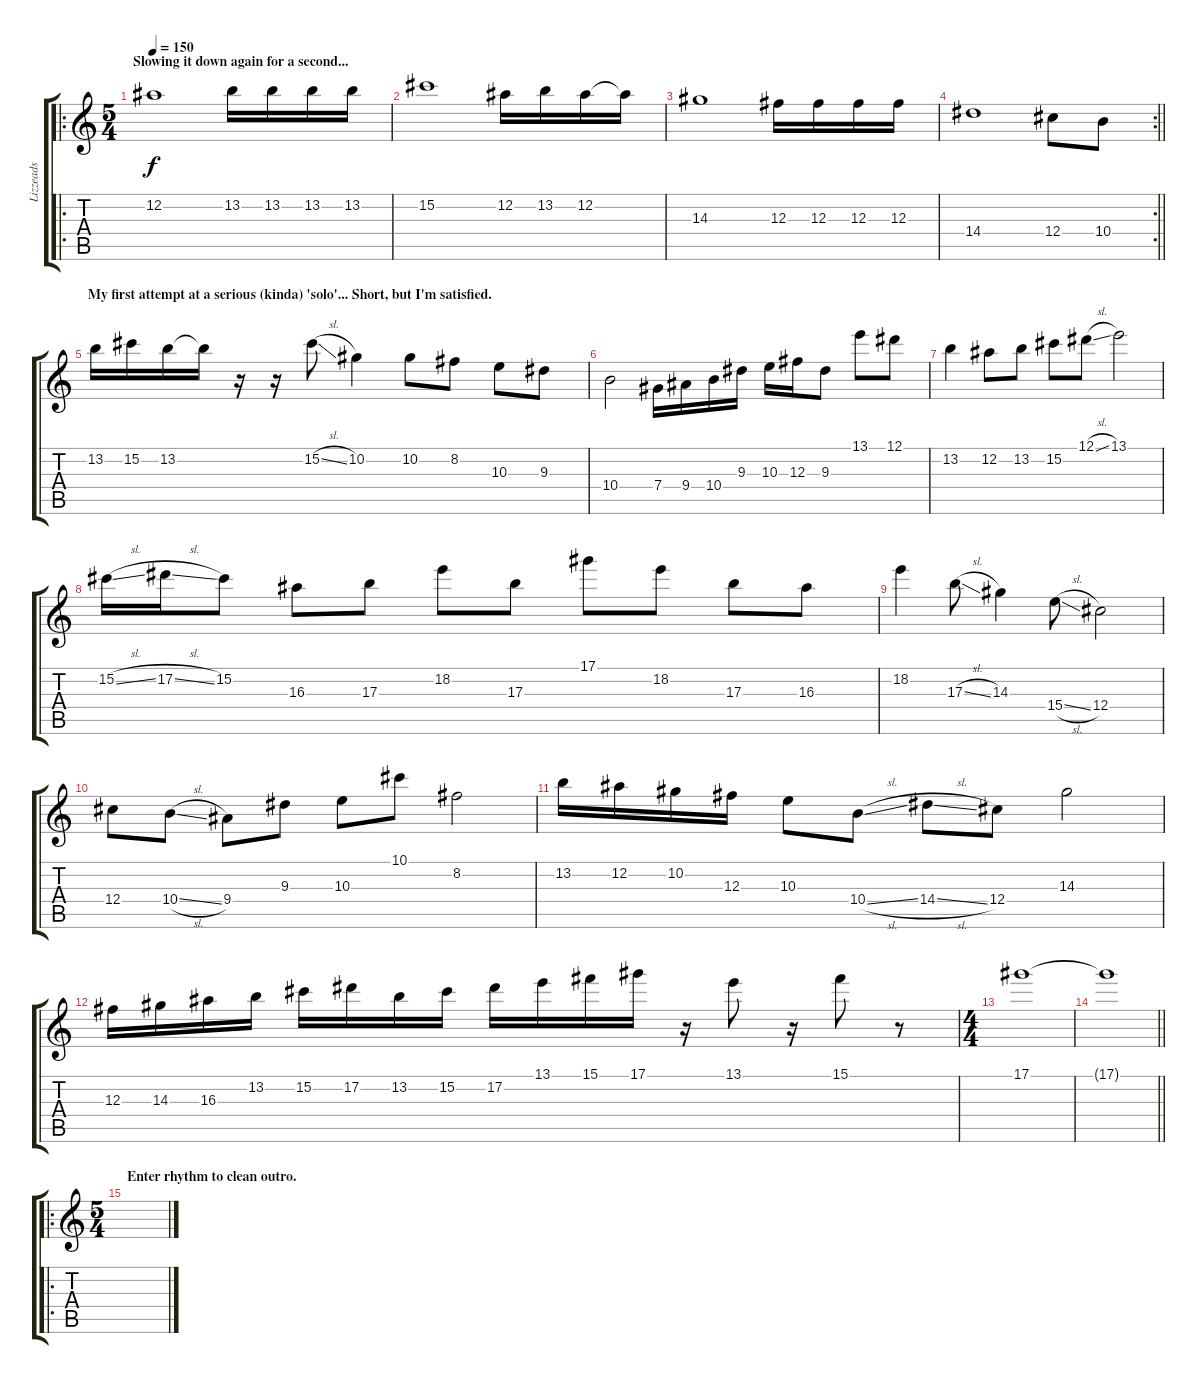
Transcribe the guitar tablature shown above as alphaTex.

\track ("Lizzeads" "Lizzeads") {instrument overdrivenguitar}
\staff {score tabs}
\tuning (Eb4 Bb3 Gb3 Db3 Ab2 Eb2) {hide}
\ro
\ts (5 4)
\section ("" "Slowing it down again for a second...")
\tempo 150
\clef g2
\ks c
12.2.1{dy f} 13.2.16 13.2.16 13.2.16 13.2.16 |
15.2.1 12.2.16 13.2.16 12.2.16 12.2{t}.16 |
14.3.1 12.3.16 12.3.16 12.3.16 12.3.16 |
\rc 2
\barLineRight lightlight
14.4.1 12.4.8 10.4.8 |
\section ("" "My first attempt at a serious (kinda) 'solo'... Short, but I'm satisfied.")
13.2.16 15.2.16 13.2.16 13.2{t}.16 r.16 r.16 15.2{sl}.8 10.2.4 10.2.8 8.2.8 10.3.8 9.3.8 |
10.4.2 7.4.16 9.4.16 10.4.16 9.3.16 10.3.16 12.3.16 9.3.8 13.1.8 12.1.8 |
13.2.4 12.2.8 13.2.8 15.2.8 12.1{sl}.8 13.1.2 |
15.2{sl}.16 17.2{sl}.16 15.2.8 16.3.8 17.3.8 18.2.8 17.3.8 17.1.8 18.2.8 17.3.8 16.3.8 |
18.2.4 17.3{sl}.8 14.3.4 15.4{sl}.8 12.4.2 |
12.4.8 10.4{sl}.8 9.4.8 9.3.8 10.3.8 10.1.8 8.2.2 |
13.2.16 12.2.16 10.2.16 12.3.16 10.3.8 10.4{sl}.8 14.4{sl}.8 12.4.8 14.3.2 |
12.3.16 14.3.16 16.3.16 13.2.16 15.2.16 17.2.16 13.2.16 15.2.16 17.2.16 13.1.16 15.1.16 17.1.16 r.16 13.1.8 r.16 15.1.8 r.8 |
\ts (4 4)
17.1.1 |
\barLineRight lightlight
17.1{t}.1 |
\ro
\ts (5 4)
\section ("" "Enter rhythm to clean outro.")
